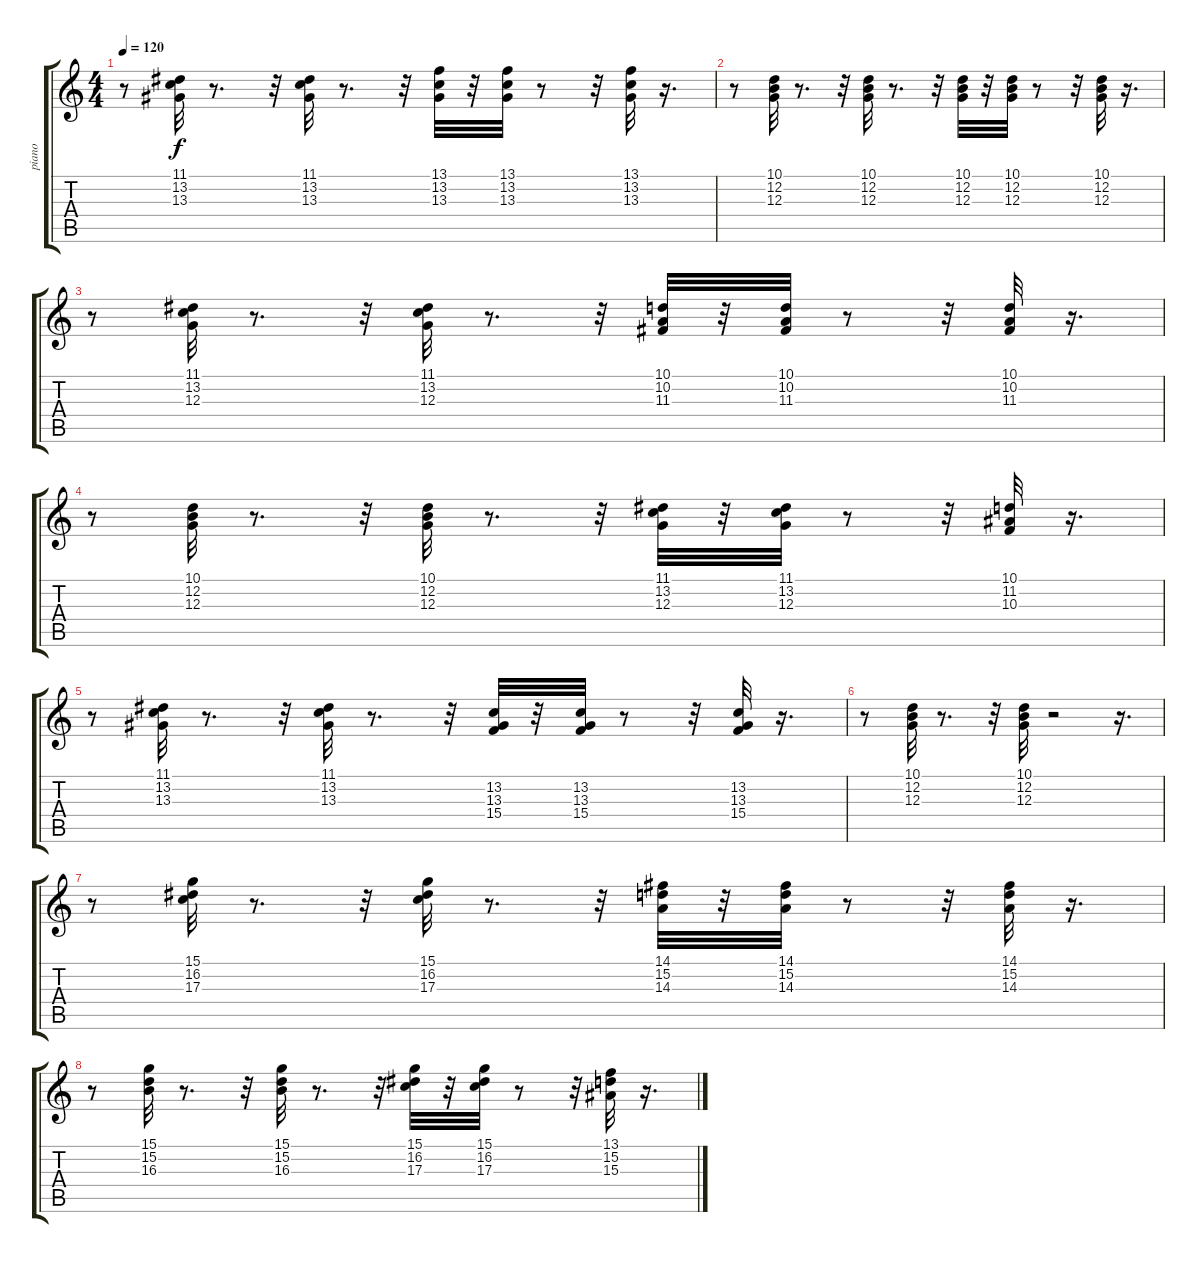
\track ("piano" "piano") {instrument electricgrandpiano}
\staff {score tabs}
\tuning (E4 B3 G3 D3 A2 E2) {hide}
\ts (4 4)
\tempo 120
\clef g2
\ks c
r.8{dy f} (11.1 13.2 13.3).32 r.8{d} r.32 (11.1 13.2 13.3).32 r.8{d} r.32 (13.1 13.2 13.3).32 r.32 (13.1 13.2 13.3).32 r.8 r.32 (13.1 13.2 13.3).32 r.16{d} |
r.8 (10.1 12.2 12.3).32 r.8{d} r.32 (10.1 12.2 12.3).32 r.8{d} r.32 (10.1 12.2 12.3).32 r.32 (10.1 12.2 12.3).32 r.8 r.32 (10.1 12.2 12.3).32 r.16{d} |
r.8 (11.1 13.2 12.3).32 r.8{d} r.32 (11.1 13.2 12.3).32 r.8{d} r.32 (10.1 10.2 11.3).32 r.32 (10.1 10.2 11.3).32 r.8 r.32 (10.1 10.2 11.3).32 r.16{d} |
r.8 (10.1 12.2 12.3).32 r.8{d} r.32 (10.1 12.2 12.3).32 r.8{d} r.32 (11.1 13.2 12.3).32 r.32 (11.1 13.2 12.3).32 r.8 r.32 (10.1 11.2 10.3).32 r.16{d} |
r.8 (11.1 13.2 13.3).32 r.8{d} r.32 (11.1 13.2 13.3).32 r.8{d} r.32 (13.2 13.3 15.4).32 r.32 (13.2 13.3 15.4).32 r.8 r.32 (13.2 13.3 15.4).32 r.16{d} |
r.8 (10.1 12.2 12.3).32 r.8{d} r.32 (10.1 12.2 12.3).32 r.2 r.16{d} |
r.8 (15.1 16.2 17.3).32 r.8{d} r.32 (15.1 16.2 17.3).32 r.8{d} r.32 (14.1 15.2 14.3).32 r.32 (14.1 15.2 14.3).32 r.8 r.32 (14.1 15.2 14.3).32 r.16{d} |
r.8 (15.1 15.2 16.3).32 r.8{d} r.32 (15.1 15.2 16.3).32 r.8{d} r.32 (15.1 16.2 17.3).32 r.32 (15.1 16.2 17.3).32 r.8 r.32 (13.1 15.2 15.3).32 r.16{d}
